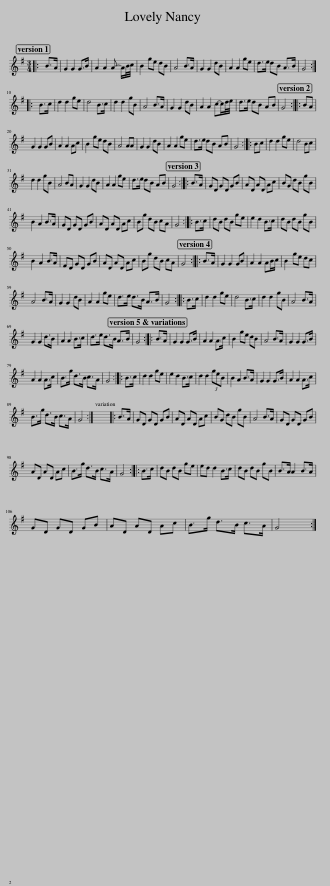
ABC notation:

X:1
L:1/8
M:3/4
I:linebreak $
K:G
V:1 treble
V:1
|: B>A | G2 G2 G>B | A2 A2 A- A/B/4c/4 | B2 ge dB | A4 B>A | %5
 G2 G2 dB | A2 A2 ge | d>e dB A>B | G4 ::$ B>c | %10
 d2 d2 ge | d4 B>c | d2 d2 gB | A4 B>A | G2 G2 dB | %15
 A2 A2 c-c/d/4e/4 | d>e dB AB | G4 :: BA |$ G2 G2 GB | %20
 A2 A2 Ac | B2 ge dB | A4 AA | G2 G2 dB | A2 A2 ge | %25
 d>e dB AB | G4 :: Bc | d2 d2 ge | d4 Bc |$ %30
 d2 d2 gB | A4 BA | G2 G2 dB | A2 A2 ge | d>e dB AB | %35
 G4 :: B>A | GD GD GB | AD AD Ac | BG dB gB |$ %40
 B2 A2 B>A | GD GD GB | AD AD Ac | Bg dB cA | G4 :: %45
 B>c | dB dB ge | e2 d2 B>c | dB dB gB |$ B2 A2 B>A | %50
 FD GD GB | AD AD Ac | Bg dB cA | G4 :: B>A | %55
 G2 G2 GB | A2 A2 AB/c/ | B2 ge dc |$ A4 B>A | G2 G2 dB | %60
 A2 A2 ge | d>e d>B A>B | G4 :: B>c | d2 d2 ge | %65
 d4 B>c | d2 d2 gB | A4 B>A |$ G2 G2 d>B | A2 A2 B>c | %70
 d>e d>B A>B | G4 :: B>A | G2 G2 G>B | A2 A2 A>c | %75
 B2 ge dB | A4 B>A | G2 G2 G>B |$ A2 A2 A>c | B>g d>B c>A | %80
 G4 :: B>c | d2 d2 ge | e2 d2 B>c | d2 d2 (3geB | %85
 B2 A2 B>A | G2 G2 G>B | A2 A2 A>c |$ B>g d>B c>A | G4 :| %90
 x6 |: B>A | GD GD GB | AD AD Ac | BG dB gB | %95
 A4 B>A | GD GD GB |$ AD AD Ac | B>g d>B c>A | G4 :: %100
 B>c | dB dB ge | ed d2 B>c | dB dB gB | B>A A2 B>A |$ %105
 GD GD GB | AD AD Ac | B>g d>B c>A | G4 :| %109
